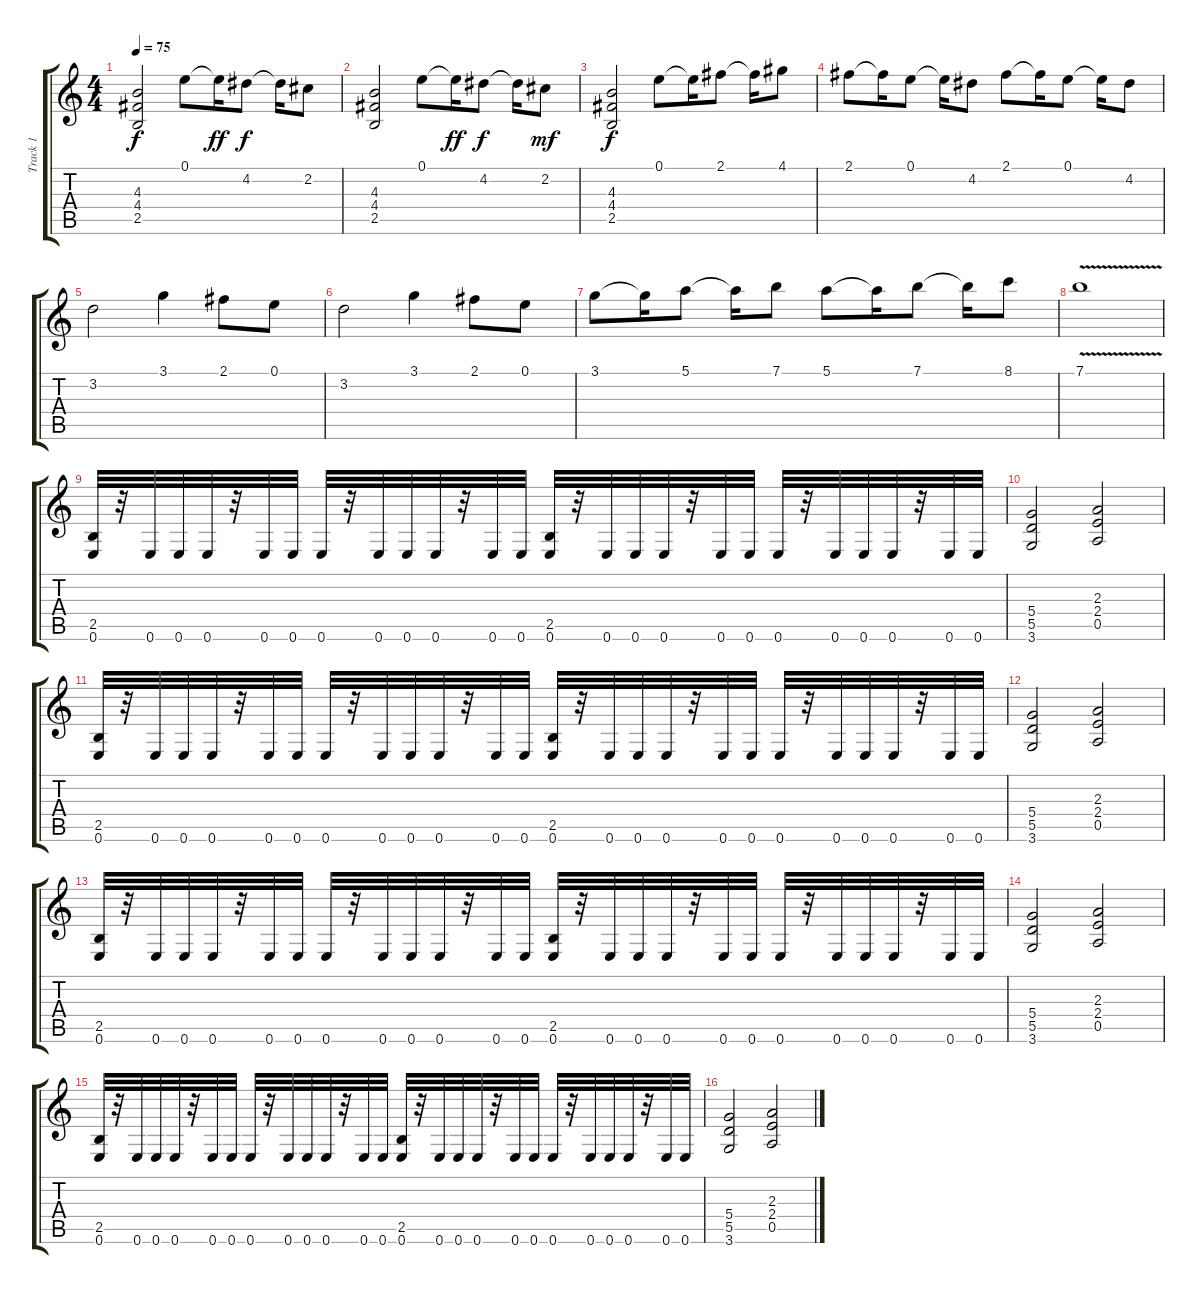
\track ("Track 1" "Track 1") {instrument distortionguitar}
\staff {score tabs}
\tuning (E4 B3 G3 D3 A2 E2) {hide}
\ts (4 4)
\tempo 75
\clef g2
\ks c
(4.3 4.4 2.5).2{dy f} 0.1.8 0.1{t}.16{dy ff} 4.2.8{dy f} 4.2{t}.16 2.2.8 |
(4.3 4.4 2.5).2 0.1.8 0.1{t}.16{dy ff} 4.2.8{dy f} 4.2{t}.16 2.2.8{dy mf} |
(4.3 4.4 2.5).2{dy f} 0.1.8 0.1{t}.16 2.1.8 2.1{t}.16 4.1.8 |
2.1.8 2.1{t}.16 0.1.8 0.1{t}.16 4.2.8 2.1.8 2.1{t}.16 0.1.8 0.1{t}.16 4.2.8 |
3.2.2 3.1.4 2.1.8 0.1.8 |
3.2.2 3.1.4 2.1.8 0.1.8 |
3.1.8 3.1{t}.16 5.1.8 5.1{t}.16 7.1.8 5.1.8 5.1{t}.16 7.1.8 7.1{t}.16 8.1.8 |
7.1{v}.1 |
(2.5 0.6).32 r.32 0.6.32 0.6.32 0.6.32 r.32 0.6.32 0.6.32 0.6.32 r.32 0.6.32 0.6.32 0.6.32 r.32 0.6.32 0.6.32 (2.5 0.6).32 r.32 0.6.32 0.6.32 0.6.32 r.32 0.6.32 0.6.32 0.6.32 r.32 0.6.32 0.6.32 0.6.32 r.32 0.6.32 0.6.32 |
(5.4 5.5 3.6).2 (2.3 2.4 0.5).2 |
(2.5 0.6).32 r.32 0.6.32 0.6.32 0.6.32 r.32 0.6.32 0.6.32 0.6.32 r.32 0.6.32 0.6.32 0.6.32 r.32 0.6.32 0.6.32 (2.5 0.6).32 r.32 0.6.32 0.6.32 0.6.32 r.32 0.6.32 0.6.32 0.6.32 r.32 0.6.32 0.6.32 0.6.32 r.32 0.6.32 0.6.32 |
(5.4 5.5 3.6).2 (2.3 2.4 0.5).2 |
(2.5 0.6).32 r.32 0.6.32 0.6.32 0.6.32 r.32 0.6.32 0.6.32 0.6.32 r.32 0.6.32 0.6.32 0.6.32 r.32 0.6.32 0.6.32 (2.5 0.6).32 r.32 0.6.32 0.6.32 0.6.32 r.32 0.6.32 0.6.32 0.6.32 r.32 0.6.32 0.6.32 0.6.32 r.32 0.6.32 0.6.32 |
(5.4 5.5 3.6).2 (2.3 2.4 0.5).2 |
(2.5 0.6).32 r.32 0.6.32 0.6.32 0.6.32 r.32 0.6.32 0.6.32 0.6.32 r.32 0.6.32 0.6.32 0.6.32 r.32 0.6.32 0.6.32 (2.5 0.6).32 r.32 0.6.32 0.6.32 0.6.32 r.32 0.6.32 0.6.32 0.6.32 r.32 0.6.32 0.6.32 0.6.32 r.32 0.6.32 0.6.32 |
(5.4 5.5 3.6).2 (2.3 2.4 0.5).2
